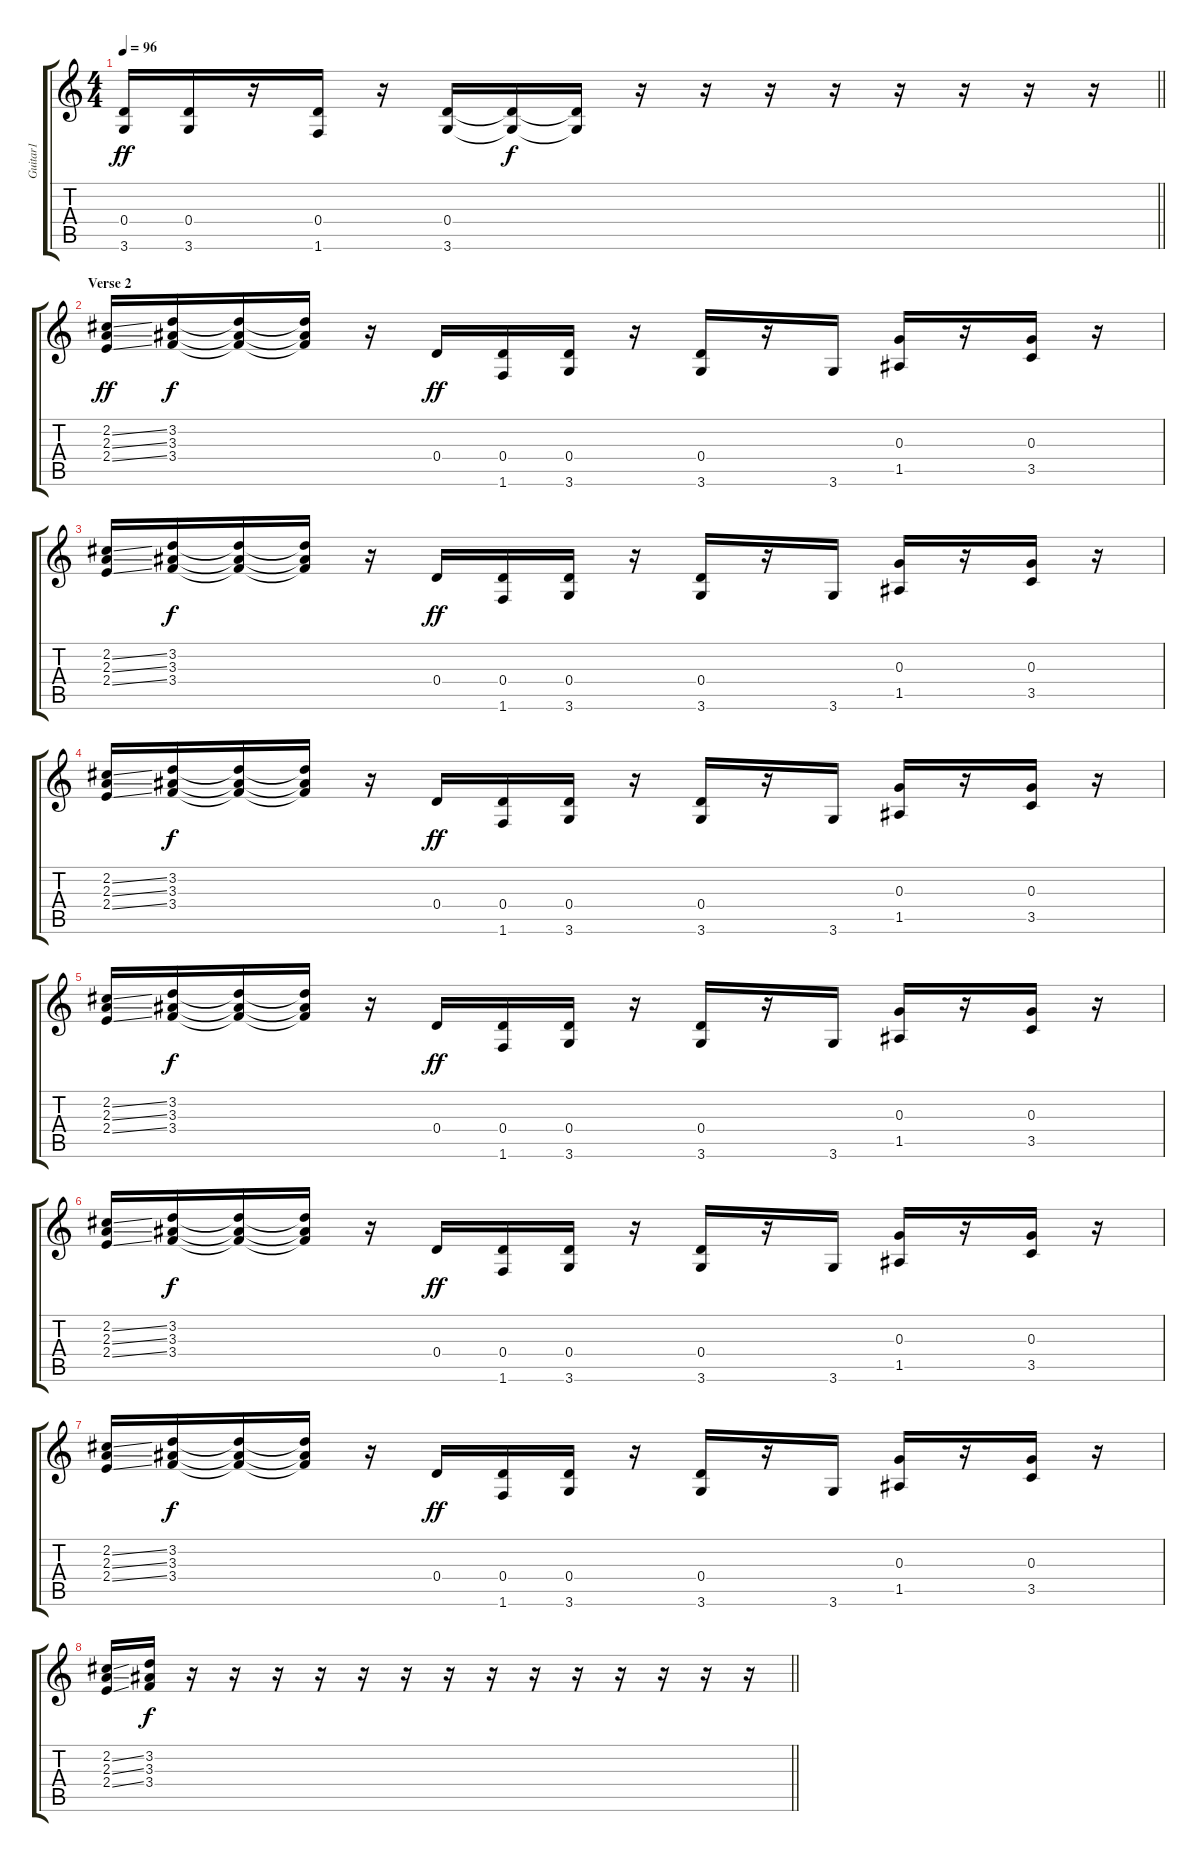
\track ("Guitar1" "Guitar1") {instrument overdrivenguitar}
\staff {score tabs}
\tuning (E4 B3 G3 D3 A2 E2) {hide}
\ts (4 4)
\tempo 96
\clef g2
\barLineRight lightlight
\ks c
(0.4 3.6).16{dy ff} (0.4 3.6).16 r.16 (0.4 1.6).16 r.16 (0.4 3.6).16 (0.4{t} 3.6{t}).16{dy f} (0.4{t} 3.6{t}).16 r.16 r.16 r.16 r.16 r.16 r.16 r.16 r.16 |
\section ("" "Verse 2")
(2.2{ss} 2.3{ss} 2.4{ss}).16{dy ff} (3.2 3.3 3.4).16{dy f} (3.2{t} 3.3{t} 3.4{t}).16 (3.2{t} 3.3{t} 3.4{t}).16 r.16 0.4.16{dy ff} (0.4 1.6).16 (0.4 3.6).16 r.16 (0.4 3.6).16 r.16 3.6.16 (0.3 1.5).16 r.16 (0.3 3.5).16 r.16 |
(2.2{ss} 2.3{ss} 2.4{ss}).16 (3.2 3.3 3.4).16{dy f} (3.2{t} 3.3{t} 3.4{t}).16 (3.2{t} 3.3{t} 3.4{t}).16 r.16 0.4.16{dy ff} (0.4 1.6).16 (0.4 3.6).16 r.16 (0.4 3.6).16 r.16 3.6.16 (0.3 1.5).16 r.16 (0.3 3.5).16 r.16 |
(2.2{ss} 2.3{ss} 2.4{ss}).16 (3.2 3.3 3.4).16{dy f} (3.2{t} 3.3{t} 3.4{t}).16 (3.2{t} 3.3{t} 3.4{t}).16 r.16 0.4.16{dy ff} (0.4 1.6).16 (0.4 3.6).16 r.16 (0.4 3.6).16 r.16 3.6.16 (0.3 1.5).16 r.16 (0.3 3.5).16 r.16 |
(2.2{ss} 2.3{ss} 2.4{ss}).16 (3.2 3.3 3.4).16{dy f} (3.2{t} 3.3{t} 3.4{t}).16 (3.2{t} 3.3{t} 3.4{t}).16 r.16 0.4.16{dy ff} (0.4 1.6).16 (0.4 3.6).16 r.16 (0.4 3.6).16 r.16 3.6.16 (0.3 1.5).16 r.16 (0.3 3.5).16 r.16 |
(2.2{ss} 2.3{ss} 2.4{ss}).16 (3.2 3.3 3.4).16{dy f} (3.2{t} 3.3{t} 3.4{t}).16 (3.2{t} 3.3{t} 3.4{t}).16 r.16 0.4.16{dy ff} (0.4 1.6).16 (0.4 3.6).16 r.16 (0.4 3.6).16 r.16 3.6.16 (0.3 1.5).16 r.16 (0.3 3.5).16 r.16 |
(2.2{ss} 2.3{ss} 2.4{ss}).16 (3.2 3.3 3.4).16{dy f} (3.2{t} 3.3{t} 3.4{t}).16 (3.2{t} 3.3{t} 3.4{t}).16 r.16 0.4.16{dy ff} (0.4 1.6).16 (0.4 3.6).16 r.16 (0.4 3.6).16 r.16 3.6.16 (0.3 1.5).16 r.16 (0.3 3.5).16 r.16 |
\barLineRight lightlight
(2.2{ss} 2.3{ss} 2.4{ss}).16 (3.2 3.3 3.4).16{dy f} r.16 r.16 r.16 r.16 r.16 r.16 r.16 r.16 r.16 r.16 r.16 r.16 r.16 r.16
